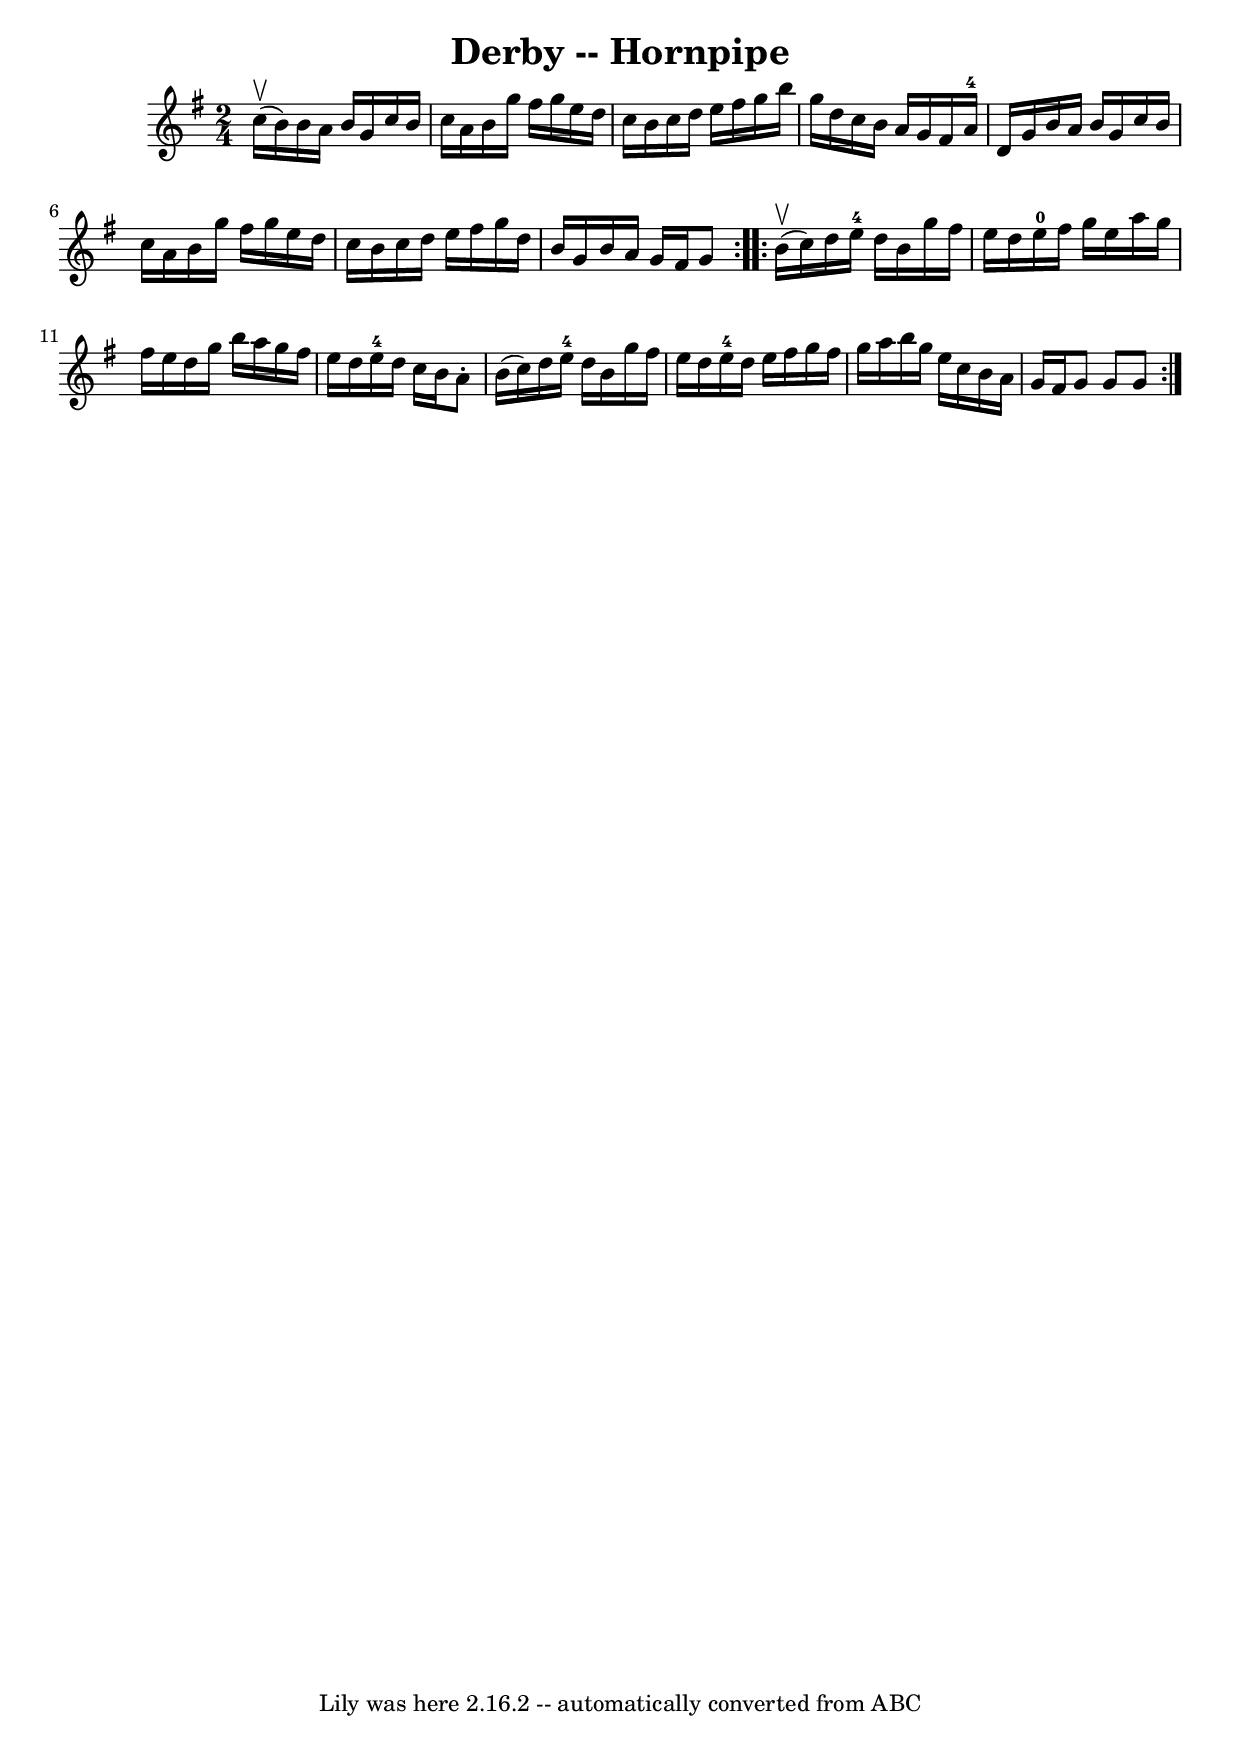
\version "2.7.40"
\include "Mammoth.ily"
\header {
	%% book = "Cole's 1000 Fiddle Tunes"
	crossRefNumber = "1"
	footnotes = ""
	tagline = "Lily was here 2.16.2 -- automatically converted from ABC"
	title = "Derby -- Hornpipe"
}
voicedefault =  {


\repeat volta 2 {
\time 2/4 \key g \major c''16 (^\upbow b'16) |
 b'16 a'16   
 b'16 g'16 c''16 b'16 c''16 a'16  |
 b'16 g''16    
fis''16 g''16 e''16 d''16 c''16 b'16  |
 c''16 d''16  
 e''16 fis''16 g''16 b''16 g''16 d''16  |
 c''16    
b'16 a'16 g'16 fis'16 a'16-4 d'16 g'16  |
 b'16   
 a'16 b'16 g'16 c''16 b'16 c''16 a'16  |
 b'16    
g''16 fis''16 g''16 e''16 d''16 c''16 b'16  |
 c''16  
 d''16 e''16 fis''16 g''16 d''16 b'16 g'16  |
 b'16  
 a'16 g'16 fis'16 g'8  }     \repeat volta 2 { b'16 (^\upbow   
c''16) |
 d''16 e''16-4 d''16 b'16 g''16 fis''16    
e''16 d''16  |
 e''16-0 fis''16 g''16 e''16 a''16    
g''16 fis''16 e''16  |
 d''16 g''16 b''16 a''16 g''16 
 fis''16 e''16 d''16  |
 e''16-4 d''16 c''16 b'16    
a'8 -. b'16 (c''16) |
 d''16 e''16-4 d''16 b'16    
g''16 fis''16 e''16 d''16  |
 e''16-4 d''16 e''16    
fis''16 g''16 fis''16 g''16 a''16  |
 b''16 g''16    
e''16 c''16 b'16 a'16 g'16 fis'16  |
 g'8 g'8 g'8  
}   
}

\score{
    <<

	\context Staff="default"
	{
	    \voicedefault 
	}

    >>
	\layout {
	}
	\midi {}
}
